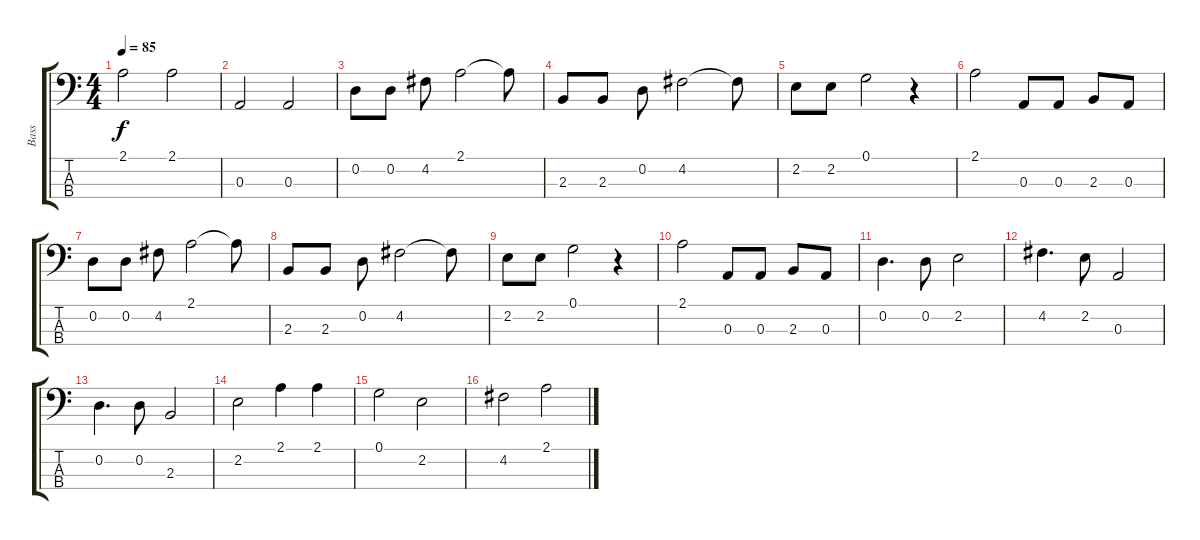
\track ("Bass" "Bass") {instrument electricbassfinger}
\staff {score tabs}
\tuning (G2 D2 A1 E1) {hide}
\ts (4 4)
\tempo 85
\clef f4
\ks c
2.1.2{dy f} 2.1.2 |
0.3.2 0.3.2 |
0.2.8 0.2.8 4.2.8 2.1.2 2.1{t}.8 |
2.3.8 2.3.8 0.2.8 4.2.2 4.2{t}.8 |
2.2.8 2.2.8 0.1.2 r.4 |
2.1.2 0.3.8 0.3.8 2.3.8 0.3.8 |
0.2.8 0.2.8 4.2.8 2.1.2 2.1{t}.8 |
2.3.8 2.3.8 0.2.8 4.2.2 4.2{t}.8 |
2.2.8 2.2.8 0.1.2 r.4 |
2.1.2 0.3.8 0.3.8 2.3.8 0.3.8 |
0.2.4{d} 0.2.8 2.2.2 |
4.2.4{d} 2.2.8 0.3.2 |
0.2.4{d} 0.2.8 2.3.2 |
2.2.2 2.1.4 2.1.4 |
0.1.2 2.2.2 |
4.2.2 2.1.2
